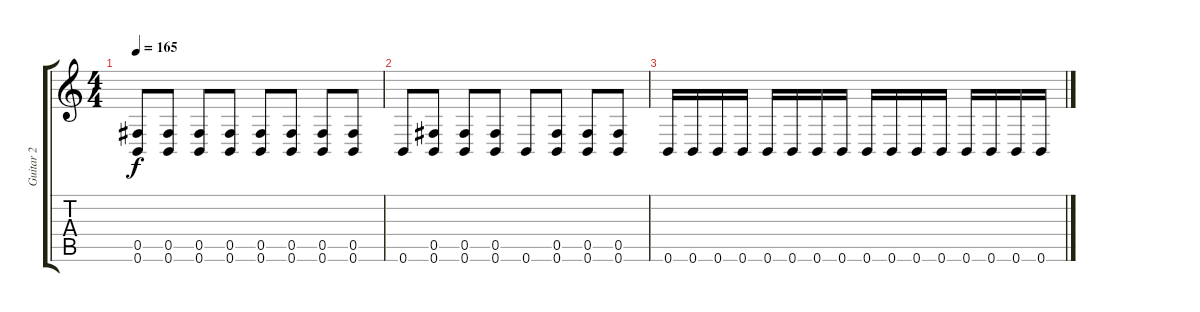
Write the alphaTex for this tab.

\track ("Guitar 2" "Guitar 2") {instrument overdrivenguitar}
\staff {score tabs}
\tuning (Db4 Ab3 E3 B2 Gb2 B1) {hide}
\ts (4 4)
\tempo 165
\clef g2
\ks c
(0.5 0.6).8{dy f} (0.5 0.6).8 (0.5 0.6).8 (0.5 0.6).8 (0.5 0.6).8 (0.5 0.6).8 (0.5 0.6).8 (0.5 0.6).8 |
0.6.8 (0.5 0.6).8 (0.5 0.6).8 (0.5 0.6).8 0.6.8 (0.5 0.6).8 (0.5 0.6).8 (0.5 0.6).8 |
0.6.16 0.6.16 0.6.16 0.6.16 0.6.16 0.6.16 0.6.16 0.6.16 0.6.16 0.6.16 0.6.16 0.6.16 0.6.16 0.6.16 0.6.16 0.6.16
